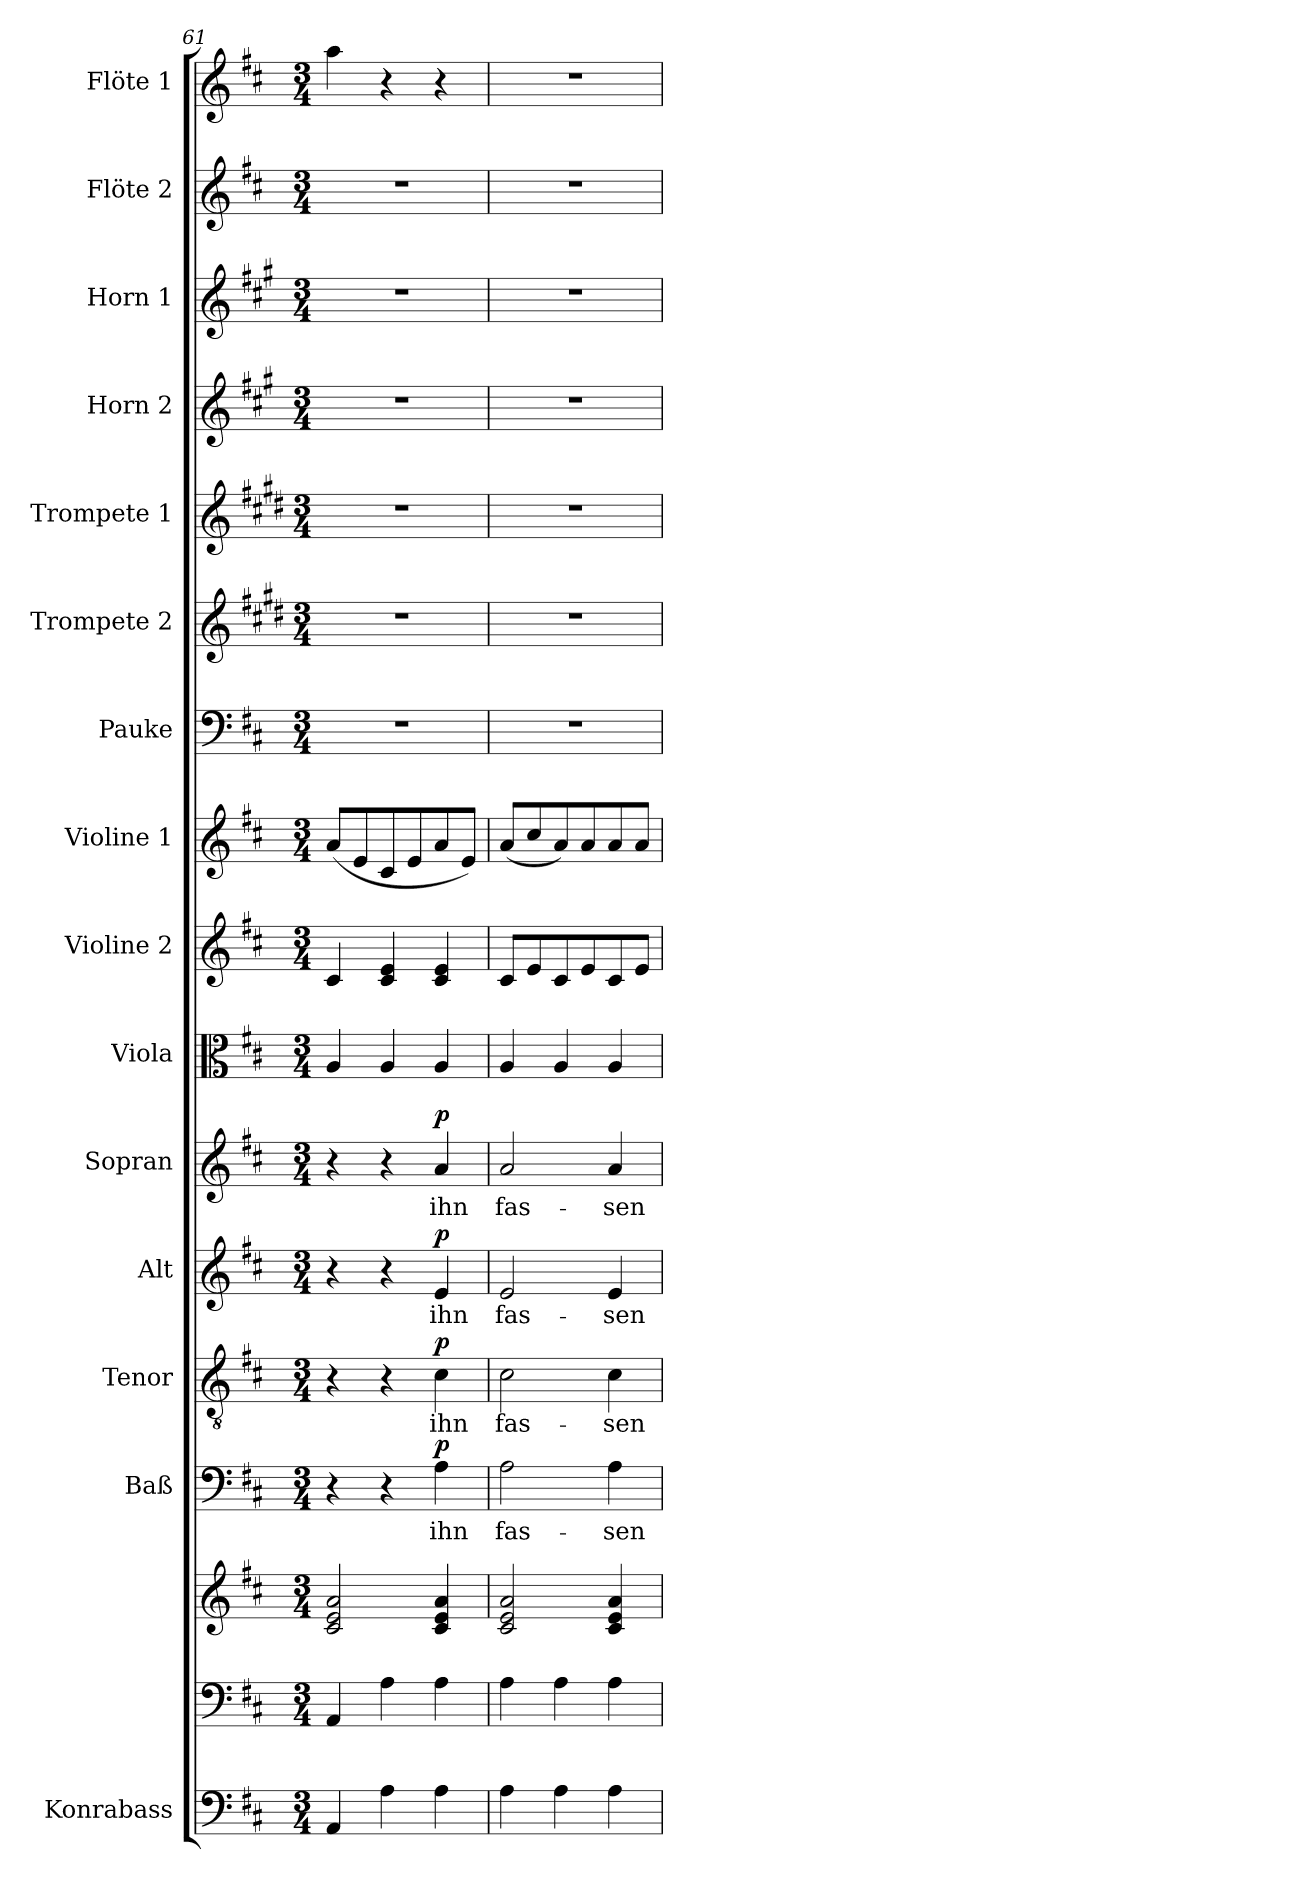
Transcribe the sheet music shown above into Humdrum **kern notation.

**kern	**kern	**kern	**kern	**text	**dynam	**kern	**text	**dynam	**kern	**text	**dynam	**kern	**text	**dynam	**kern	**kern	**kern	**kern	**kern	**kern	**kern	**kern	**kern	**kern
*part16	*part15	*part15	*part14	*part14	*part14	*part13	*part13	*part13	*part12	*part12	*part12	*part11	*part11	*part11	*part10	*part9	*part8	*part7	*part6	*part5	*part4	*part3	*part2	*part1
*staff17	*staff16	*staff15	*staff14	*staff14	*staff14	*staff13	*staff13	*staff13	*staff12	*staff12	*staff12	*staff11	*staff11	*staff11	*staff10	*staff9	*staff8	*staff7	*staff6	*staff5	*staff4	*staff3	*staff2	*staff1
*I"Konrabass	*	*	*I"Baß	*	*	*I"Tenor	*	*	*I"Alt	*	*	*I"Sopran	*	*	*I"Viola	*I"Violine 2	*I"Violine 1	*I"Pauke	*I"Trompete 2	*I"Trompete 1	*I"Horn 2	*I"Horn 1	*I"Flöte 2	*I"Flöte 1
*I'Kb.	*	*	*I'Baß	*	*	*I'Ten	*	*	*I'Alt	*	*	*I'Sop	*	*	*I'Vla.	*I'Vln. 2	*I'Vln. 1	*I'Pk.	*I'Trp. 2	*I'Trp. 1	*I'Hrn. 2	*I'Hrn. 1	*I'Fl. 2	*I'Fl. 1
*clefF4	*clefF4	*clefG2	*clefF4	*	*	*clefGv2	*	*	*clefG2	*	*	*clefG2	*	*	*clefC3	*clefG2	*clefG2	*clefF4	*clefG2	*clefG2	*clefG2	*clefG2	*clefG2	*clefG2
*ITrd7c12	*	*	*	*	*	*	*	*	*	*	*	*	*	*	*	*	*	*	*ITrd1c2	*ITrd1c2	*ITrd4c7	*ITrd4c7	*	*
*k[f#c#]	*k[f#c#]	*k[f#c#]	*k[f#c#]	*	*	*k[f#c#]	*	*	*k[f#c#]	*	*	*k[f#c#]	*	*	*k[f#c#]	*k[f#c#]	*k[f#c#]	*k[f#c#]	*k[f#c#]	*k[f#c#]	*k[f#c#]	*k[f#c#]	*k[f#c#]	*k[f#c#]
*D:	*D:	*D:	*D:	*	*	*D:	*	*	*D:	*	*	*D:	*	*	*D:	*D:	*D:	*D:	*D:	*D:	*D:	*D:	*D:	*D:
*M3/4	*M3/4	*M3/4	*M3/4	*	*	*M3/4	*	*	*M3/4	*	*	*M3/4	*	*	*M3/4	*M3/4	*M3/4	*M3/4	*M3/4	*M3/4	*M3/4	*M3/4	*M3/4	*M3/4
=61	=61	=61	=61	=61	=61	=61	=61	=61	=61	=61	=61	=61	=61	=61	=61	=61	=61	=61	=61	=61	=61	=61	=61	=61
4AAA/	4AA/	2c#/ 2e/ 2a/	4r	.	.	4r	.	.	4r	.	.	4r	.	.	4A/	4c#/	(<8a/L	2.r	2.r	2.r	2.r	2.r	2.r	4aa\
.	.	.	.	.	.	.	.	.	.	.	.	.	.	.	.	.	8e/	.	.	.	.	.	.	.
4AA\	4A\	.	4r	.	.	4r	.	.	4r	.	.	4r	.	.	4A/	4c#/ 4e/	8c#/	.	.	.	.	.	.	4r
.	.	.	.	.	.	.	.	.	.	.	.	.	.	.	.	.	8e/	.	.	.	.	.	.	.
!	!	!	!	!LO:LY:b	!LO:DY:a	!	!LO:LY:b	!LO:DY:a	!	!LO:LY:b	!LO:DY:a	!	!LO:LY:b	!LO:DY:a	!	!	!	!	!	!	!	!	!	!
4AA\	4A\	4c#/ 4e/ 4a/	4A\	ihn	p	4c#\	ihn	p	4e/	ihn	p	4a/	ihn	p	4A/	4c#/ 4e/	8a/	.	.	.	.	.	.	4r
.	.	.	.	.	.	.	.	.	.	.	.	.	.	.	.	.	8e/J)	.	.	.	.	.	.	.
=62	=62	=62	=62	=62	=62	=62	=62	=62	=62	=62	=62	=62	=62	=62	=62	=62	=62	=62	=62	=62	=62	=62	=62	=62
!	!	!	!	!LO:LY:b	!	!	!LO:LY:b	!	!	!LO:LY:b	!	!	!LO:LY:b	!	!	!	!	!	!	!	!	!	!	!
4AA\	4A\	2c#/ 2e/ 2a/	2A\	fas-	.	2c#\	fas-	.	2e/	fas-	.	2a/	fas-	.	4A/	8c#/L	(<8a/L	2.r	2.r	2.r	2.r	2.r	2.r	2.r
.	.	.	.	.	.	.	.	.	.	.	.	.	.	.	.	8e/	8cc#/	.	.	.	.	.	.	.
4AA\	4A\	.	.	.	.	.	.	.	.	.	.	.	.	.	4A/	8c#/	8a/)	.	.	.	.	.	.	.
.	.	.	.	.	.	.	.	.	.	.	.	.	.	.	.	8e/	8a/	.	.	.	.	.	.	.
!	!	!	!	!LO:LY:b	!	!	!LO:LY:b	!	!	!LO:LY:b	!	!	!LO:LY:b	!	!	!	!	!	!	!	!	!	!	!
4AA\	4A\	4c#/ 4e/ 4a/	4A\	-sen	.	4c#\	-sen	.	4e/	-sen	.	4a/	-sen	.	4A/	8c#/	8a/	.	.	.	.	.	.	.
.	.	.	.	.	.	.	.	.	.	.	.	.	.	.	.	8e/J	8a/J	.	.	.	.	.	.	.
=	=	=	=	=	=	=	=	=	=	=	=	=	=	=	=	=	=	=	=	=	=	=	=	=
*-	*-	*-	*-	*-	*-	*-	*-	*-	*-	*-	*-	*-	*-	*-	*-	*-	*-	*-	*-	*-	*-	*-	*-	*-
